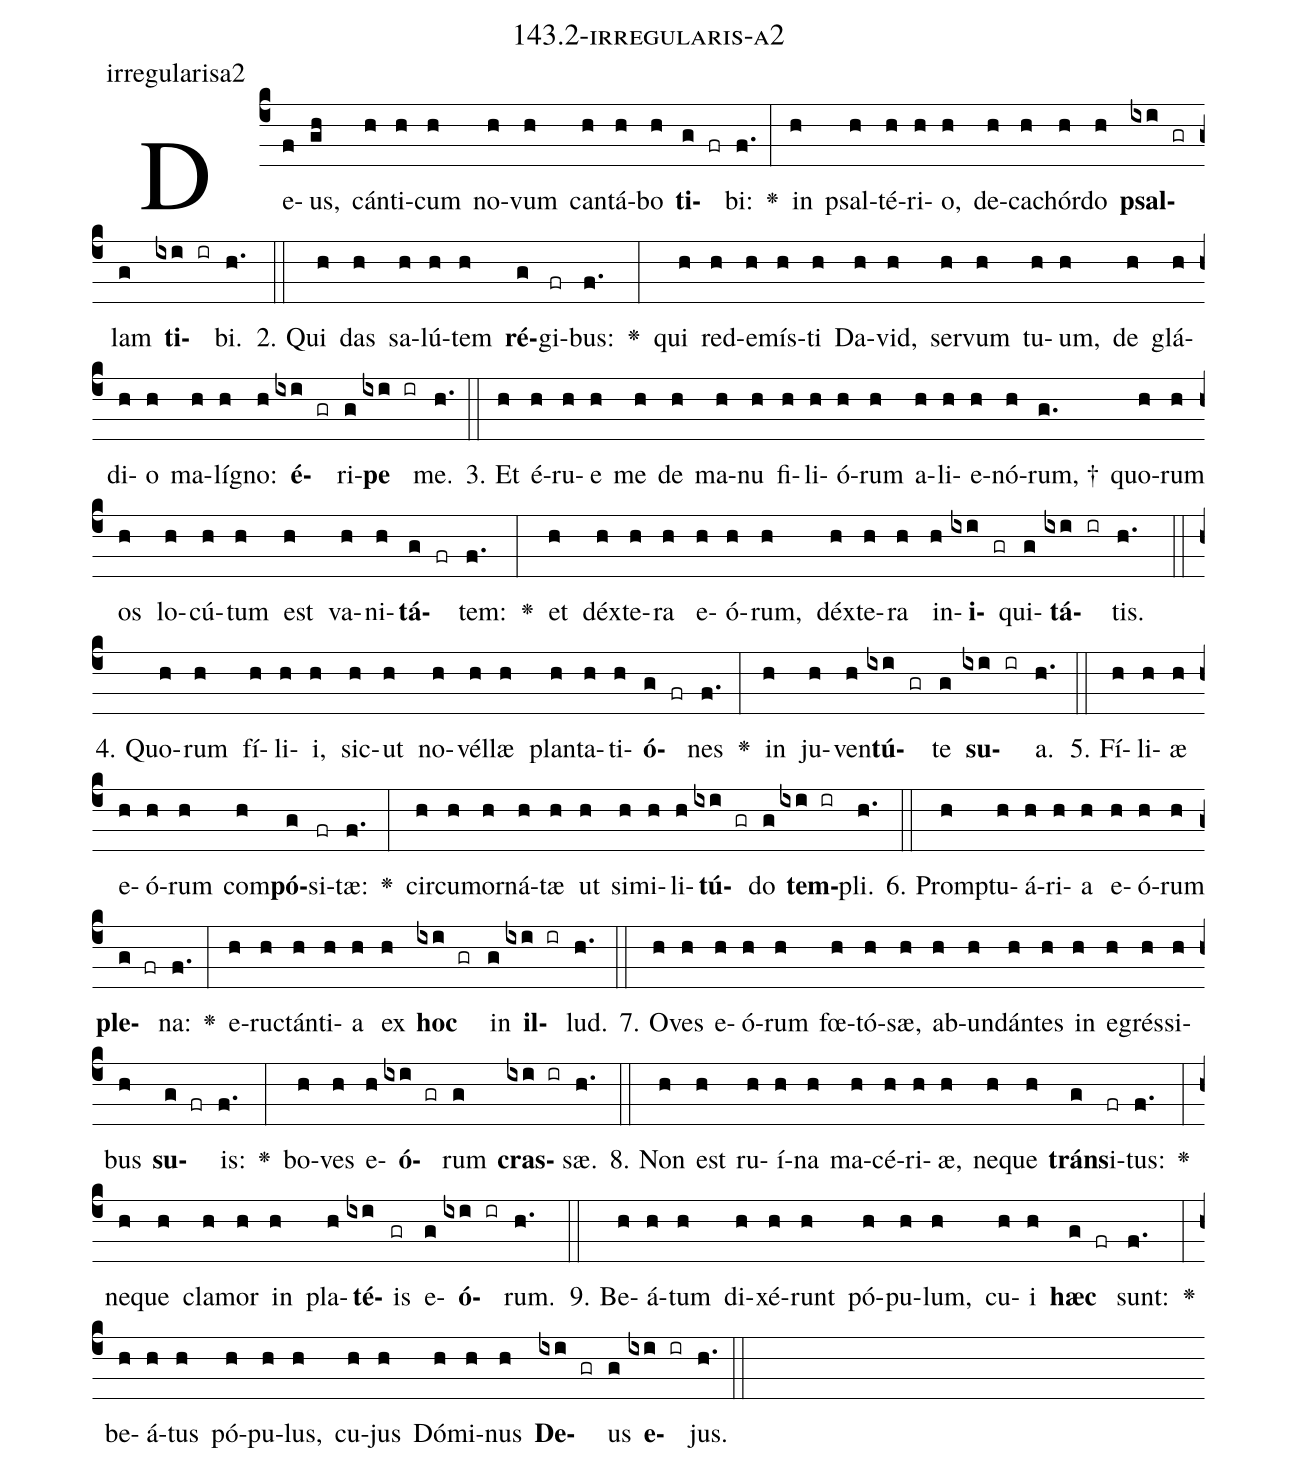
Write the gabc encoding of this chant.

name: 143.2-irregularis-a2;
annotation: irregularisa2;
%%
(c4)De(f)us,(gh) cán(h)ti(h)cum(h) no(h)vum(h) can(h)tá(h)bo(h) <b>ti</b>(g fr)bi:(f.) <v>\greheightstar</v>(:) in(h) psal(h)té(h)ri(h)o,(h) de(h)ca(h)chór(h)do(h) <b>psal</b>(ixi gr)lam(g) <b>ti</b>(ixi ir)bi.(h.) (::)
2. Qui(h) das(h) sa(h)lú(h)tem(h) <b>ré</b>(g)gi(fr)bus:(f.) <v>\greheightstar</v>(:) qui(h) red(h)e(h)mís(h)ti(h) Da(h)vid,(h) ser(h)vum(h) tu(h)um,(h) de(h) glá(h)di(h)o(h) ma(h)lí(h)gno:(h) <b>é</b>(ixi gr)ri(g)<b>pe</b>(ixi ir) me.(h.) (::)
3. Et(h) é(h)ru(h)e(h) me(h) de(h) ma(h)nu(h) fi(h)li(h)ó(h)rum(h) a(h)li(h)e(h)nó(h)rum, †(g.) quo(h)rum(h) os(h) lo(h)cú(h)tum(h) est(h) va(h)ni(h)<b>tá</b>(g fr)tem:(f.) <v>\greheightstar</v>(:) et(h) déx(h)te(h)ra(h) e(h)ó(h)rum,(h) déx(h)te(h)ra(h) in(h)<b>i</b>(ixi gr)qui(g)<b>tá</b>(ixi ir)tis.(h.) (::)
4. Quo(h)rum(h) fí(h)li(h)i,(h) sic(h)ut(h) no(h)vél(h)læ(h) plan(h)ta(h)ti(h)<b>ó</b>(g fr)nes(f.) <v>\greheightstar</v>(:) in(h) ju(h)ven(h)<b>tú</b>(ixi gr)te(g) <b>su</b>(ixi ir)a.(h.) (::)
5. Fí(h)li(h)æ(h) e(h)ó(h)rum(h) com(h)<b>pó</b>(g)si(fr)tæ:(f.) <v>\greheightstar</v>(:) cir(h)cum(h)or(h)ná(h)tæ(h) ut(h) si(h)mi(h)li(h)<b>tú</b>(ixi gr)do(g) <b>tem</b>(ixi ir)pli.(h.) (::)
6. Promp(h)tu(h)á(h)ri(h)a(h) e(h)ó(h)rum(h) <b>ple</b>(g fr)na:(f.) <v>\greheightstar</v>(:) e(h)ruc(h)tán(h)ti(h)a(h) ex(h) <b>hoc</b>(ixi gr) in(g) <b>il</b>(ixi ir)lud.(h.) (::)
7. O(h)ves(h) e(h)ó(h)rum(h) fœ(h)tó(h)sæ,(h) ab(h)un(h)dán(h)tes(h) in(h) e(h)grés(h)si(h)bus(h) <b>su</b>(g fr)is:(f.) <v>\greheightstar</v>(:) bo(h)ves(h) e(h)<b>ó</b>(ixi gr)rum(g) <b>cras</b>(ixi ir)sæ.(h.) (::)
8. Non(h) est(h) ru(h)í(h)na(h) ma(h)cé(h)ri(h)æ,(h) ne(h)que(h) <b>tráns</b>(g)i(fr)tus:(f.) <v>\greheightstar</v>(:) ne(h)que(h) cla(h)mor(h) in(h) pla(h)<b>té</b>(ixi)is(gr) e(g)<b>ó</b>(ixi ir)rum.(h.) (::)
9. Be(h)á(h)tum(h) di(h)xé(h)runt(h) pó(h)pu(h)lum,(h) cu(h)i(h) <b>hæc</b>(g fr) sunt:(f.) <v>\greheightstar</v>(:) be(h)á(h)tus(h) pó(h)pu(h)lus,(h) cu(h)jus(h) Dó(h)mi(h)nus(h) <b>De</b>(ixi gr)us(g) <b>e</b>(ixi ir)jus.(h.) (::)
